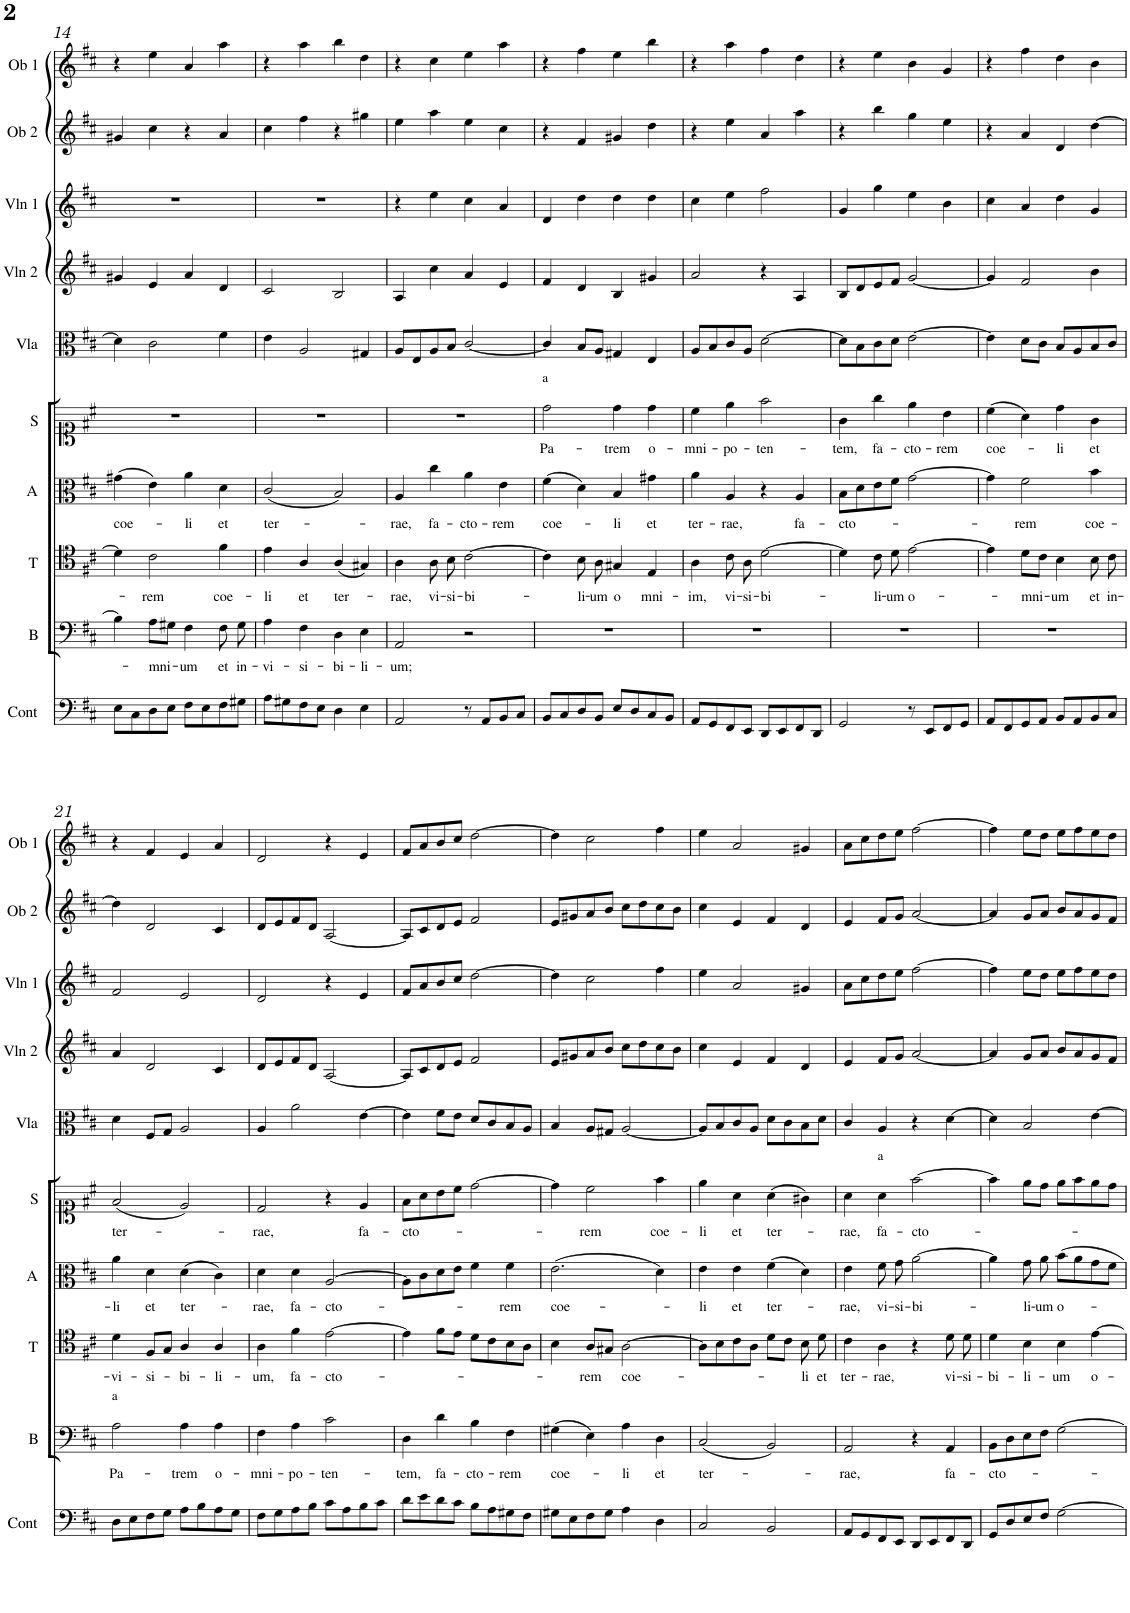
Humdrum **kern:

**kern	**kern	**text	**kern	**text	**kern	**text	**kern	**text	**kern	**kern	**kern	**kern	**kern
*part10	*part9	*part9	*part8	*part8	*part7	*part7	*part6	*part6	*part5	*part4	*part3	*part2	*part1
*staff10	*staff9	*staff9	*staff8	*staff8	*staff7	*staff7	*staff6	*staff6	*staff5	*staff4	*staff3	*staff2	*staff1
*I"Continuo	*I"Bass	*	*I"Tenor	*	*I"Alto	*	*I"Soprano	*	*I"Viola	*I"Violin 2	*I"Violin 1	*I"Oboe 2	*I"Oboe 1
*I'Cont	*I'B	*	*I'T	*	*I'A	*	*I'S	*	*I'Vla	*I'Vln 2	*I'Vln 1	*I'Ob 2	*I'Ob 1
!!LO:PB:g=z
*clefF4	*clefF4	*	*clefC4	*	*clefC3	*	*clefC1	*	*clefC3	*clefG2	*clefG2	*clefG2	*clefG2
*k[f#c#]	*k[f#c#]	*	*k[f#c#]	*	*k[f#c#]	*	*k[f#c#]	*	*k[f#c#]	*k[f#c#]	*k[f#c#]	*k[f#c#]	*k[f#c#]
*M2/2	*M2/2	*	*M2/2	*	*M2/2	*	*M2/2	*	*M2/2	*M2/2	*M2/2	*M2/2	*M2/2
*met(c|)	*met(c|)	*	*met(c|)	*	*met(c|)	*	*met(c|)	*	*met(c|)	*met(c|)	*met(c|)	*met(c|)	*met(c|)
=14	=14	=14	=14	=14	=14	=14	=14	=14	=14	=14	=14	=14	=14
!	!	!	!	!	!	!LO:LY:b	!	!	!	!	!	!	!
8E\L	4B\]	.	4d\]	.	(4g#X\	coe-	1r	.	4d\]	4g#X/	1r	4g#X/	4r
8C#\	.	.	.	.	.	.	.	.	.	.	.	.	.
!	!	!LO:LY:b	!	!LO:LY:b	!	!	!	!	!	!	!	!	!
8D\	8A\L	-mni-	2c#\	-rem	4e\)	.	.	.	2c#\	4e/	.	4cc#\	4ee\
8E\J	8G#X\J	.	.	.	.	.	.	.	.	.	.	.	.
!	!	!LO:LY:b	!	!	!	!LO:LY:b	!	!	!	!	!	!	!
8F#\L	4F#\	-um	.	.	4a\	-li	.	.	.	4a/	.	4r	4a/
8E\	.	.	.	.	.	.	.	.	.	.	.	.	.
!	!	!LO:LY:b	!	!LO:LY:b	!	!LO:LY:b	!	!	!	!	!	!	!
8F#\	8F#\	et	4f#\	coe-	4d\	et	.	.	4f#\	4d/	.	4a/	4aa\
!	!	!LO:LY:b	!	!	!	!	!	!	!	!	!	!	!
8G#X\J	8G#\	in-	.	.	.	.	.	.	.	.	.	.	.
=15	=15	=15	=15	=15	=15	=15	=15	=15	=15	=15	=15	=15	=15
!	!	!LO:LY:b	!	!LO:LY:b	!	!LO:LY:b	!	!	!	!	!	!	!
8A\L	4A\	-vi-	4e\	-li	(2c#/	ter-	1r	.	4e\	2c#/	1r	4cc#\	4r
8G#X\	.	.	.	.	.	.	.	.	.	.	.	.	.
!	!	!LO:LY:b	!	!LO:LY:b	!	!	!	!	!	!	!	!	!
8F#\	4F#\	-si-	4A/	et	.	.	.	.	2A/	.	.	4ff#\	4aa\
8E\J	.	.	.	.	.	.	.	.	.	.	.	.	.
!	!	!LO:LY:b	!	!LO:LY:b	!	!	!	!	!	!	!	!	!
4D\	4D\	-bi-	(4A/	ter-	2B/)	.	.	.	.	2B/	.	4r	4bb\
!	!	!LO:LY:b	!	!	!	!	!	!	!	!	!	!	!
4E\	4E\	-li-	4G#X/)	.	.	.	.	.	4G#X/	.	.	4gg#X\	4dd\
=16	=16	=16	=16	=16	=16	=16	=16	=16	=16	=16	=16	=16	=16
!	!	!LO:LY:b	!	!LO:LY:b	!	!LO:LY:b	!	!	!	!	!	!	!
2AA/	2AA/	-um;	4A\	-rae,	4A/	-rae,	1r	.	8A/L	4A/	4r	4ee\	4r
.	.	.	.	.	.	.	.	.	8E/	.	.	.	.
!	!	!	!	!LO:LY:b	!	!LO:LY:b	!	!	!	!	!	!	!
.	.	.	8A\	vi-	4cc#\	fa-	.	.	8A/	4cc#\	4ee\	4aa\	4cc#\
!	!	!	!	!LO:LY:b	!	!	!	!	!	!	!	!	!
.	.	.	8B\	-si-	.	.	.	.	8B/J	.	.	.	.
!	!	!	!	!LO:LY:b	!	!LO:LY:b	!	!	!	!	!	!	!
8r	2r	.	[2c#\	-bi-	4a\	-cto-	.	.	[2c#/	4a/	4cc#\	4ee\	4ee\
8AA/L	.	.	.	.	.	.	.	.	.	.	.	.	.
!	!	!	!	!	!	!LO:LY:b	!	!	!	!	!	!	!
8BB/	.	.	.	.	4e\	-rem	.	.	.	4e/	4a/	4cc#\	4aa\
8C#/J	.	.	.	.	.	.	.	.	.	.	.	.	.
=17	=17	=17	=17	=17	=17	=17	=17	=17	=17	=17	=17	=17	=17
!	!	!	!	!	!	!	!LO:TX:a:t=a	!	!	!	!	!	!
!	!	!	!	!	!	!LO:LY:b	!	!LO:LY:b	!	!	!	!	!
8BB/L	1r	.	4c#\]	.	(4f#\	coe-	2dd\	Pa-	4c#/]	4f#/	4d/	4r	4r
8C#/	.	.	.	.	.	.	.	.	.	.	.	.	.
!	!	!	!	!LO:LY:b	!	!	!	!	!	!	!	!	!
8D/	.	.	8B\	-li-	4d\)	.	.	.	8B/L	4d/	4dd\	4f#/	4ff#\
!	!	!	!	!LO:LY:b	!	!	!	!	!	!	!	!	!
8BB/J	.	.	8A\	-um	.	.	.	.	8A/J	.	.	.	.
!	!	!	!	!LO:LY:b	!	!LO:LY:b	!	!LO:LY:b	!	!	!	!	!
8E/L	.	.	4G#X/	o	4B/	-li	4dd\	-trem	4G#X/	4B/	4dd\	4g#X/	4ee\
8D/	.	.	.	.	.	.	.	.	.	.	.	.	.
!	!	!	!	!LO:LY:b	!	!LO:LY:b	!	!LO:LY:b	!	!	!	!	!
8C#/	.	.	4E/	-mni-	4g#X\	et	4dd\	o-	4E/	4g#X/	4dd\	4dd\	4bb\
8BB/J	.	.	.	.	.	.	.	.	.	.	.	.	.
=18	=18	=18	=18	=18	=18	=18	=18	=18	=18	=18	=18	=18	=18
!	!	!	!	!LO:LY:b	!	!LO:LY:b	!	!LO:LY:b	!	!	!	!	!
8AA/L	1r	.	4A\	-im,	4a\	ter-	4cc#\	-mni-	8A/L	2a/	4cc#\	4r	4r
8GG/	.	.	.	.	.	.	.	.	8B/	.	.	.	.
!	!	!	!	!LO:LY:b	!	!LO:LY:b	!	!LO:LY:b	!	!	!	!	!
8FF#/	.	.	8c#\	vi-	4A/	-rae,	4ee\	-po-	8c#/	.	4ee\	4ee\	4aa\
!	!	!	!	!LO:LY:b	!	!	!	!	!	!	!	!	!
8EE/J	.	.	8A\	-si-	.	.	.	.	8A/J	.	.	.	.
!	!	!	!	!LO:LY:b	!	!	!	!LO:LY:b	!	!	!	!	!
8DD/L	.	.	[2d\	-bi-	4r	.	2ff#\	-ten-	[2d\	4r	2ff#\	4a/	4ff#\
8EE/	.	.	.	.	.	.	.	.	.	.	.	.	.
!	!	!	!	!	!	!LO:LY:b	!	!	!	!	!	!	!
8FF#/	.	.	.	.	4A/	fa-	.	.	.	4A/	.	4aa\	4dd\
8DD/J	.	.	.	.	.	.	.	.	.	.	.	.	.
=19	=19	=19	=19	=19	=19	=19	=19	=19	=19	=19	=19	=19	=19
!	!	!	!	!	!	!LO:LY:b	!	!LO:LY:b	!	!	!	!	!
2GG/	1r	.	4d\]	.	8B\L	-cto-	4g\	-tem,	8d\L]	8B/L	4g/	4r	4r
.	.	.	.	.	8d\	.	.	.	8B\	8d/	.	.	.
!	!	!	!	!LO:LY:b	!	!	!	!LO:LY:b	!	!	!	!	!
.	.	.	8c#\	-li-	8e\	.	4gg\	fa-	8c#\	8e/	4gg\	4bb\	4ee\
!	!	!	!	!LO:LY:b	!	!	!	!	!	!	!	!	!
.	.	.	8d\	-um	8f#\J	.	.	.	8d\J	8f#/J	.	.	.
!	!	!	!	!LO:LY:b	!	!	!	!LO:LY:b	!	!	!	!	!
8r	.	.	[2e\	o-	[2g\	.	4ee\	-cto-	[2e\	[2g/	4ee\	4gg\	4b\
8EE/L	.	.	.	.	.	.	.	.	.	.	.	.	.
!	!	!	!	!	!	!	!	!LO:LY:b	!	!	!	!	!
8FF#/	.	.	.	.	.	.	4b\	-rem	.	.	4b\	4ee\	4g/
8GG/J	.	.	.	.	.	.	.	.	.	.	.	.	.
=20	=20	=20	=20	=20	=20	=20	=20	=20	=20	=20	=20	=20	=20
!	!	!	!	!	!	!	!	!LO:LY:b	!	!	!	!	!
8AA/L	1r	.	4e\]	.	4g\]	.	(4cc#\	coe-	4e\]	4g/]	4cc#\	4r	4r
8FF#/	.	.	.	.	.	.	.	.	.	.	.	.	.
!	!	!	!	!LO:LY:b	!	!LO:LY:b	!	!	!	!	!	!	!
8GG/	.	.	8d\L	-mni-	2f#\	-rem	4a\)	.	8d\L	2f#/	4a/	4a/	4ff#\
8AA/J	.	.	8c#\J	.	.	.	.	.	8c#\J	.	.	.	.
!	!	!	!	!LO:LY:b	!	!	!	!LO:LY:b	!	!	!	!	!
8BB/L	.	.	4B\	-um	.	.	4dd\	-li	8B/L	.	4dd\	4d/	4dd\
8AA/	.	.	.	.	.	.	.	.	8A/	.	.	.	.
!	!	!	!	!LO:LY:b	!	!LO:LY:b	!	!LO:LY:b	!	!	!	!	!
8BB/	.	.	8B\	et	4b\	coe-	4g\	et	8B/	4b\	4g/	[4dd\	4b\
!	!	!	!	!LO:LY:b	!	!	!	!	!	!	!	!	!
8C#/J	.	.	8c#\	in-	.	.	.	.	8c#/J	.	.	.	.
!!LO:LB:g=z
=21	=21	=21	=21	=21	=21	=21	=21	=21	=21	=21	=21	=21	=21
!	!LO:TX:a:t=a	!	!	!	!	!	!	!	!	!	!	!	!
!	!	!LO:LY:b	!	!LO:LY:b	!	!LO:LY:b	!	!LO:LY:b	!	!	!	!	!
8D\L	2A\	Pa-	4d\	-vi-	4a\	-li	(2f#/	ter-	4d\	4a/	2f#/	4dd\]	4r
8E\	.	.	.	.	.	.	.	.	.	.	.	.	.
!	!	!	!	!LO:LY:b	!	!LO:LY:b	!	!	!	!	!	!	!
8F#\	.	.	8F#/L	-si-	4d\	et	.	.	8F#/L	2d/	.	2d/	4f#/
8G\J	.	.	8G/J	.	.	.	.	.	8G/J	.	.	.	.
!	!	!LO:LY:b	!	!LO:LY:b	!	!LO:LY:b	!	!	!	!	!	!	!
8A\L	4A\	-trem	4A/	-bi-	(4d\	ter-	2e/)	.	2A/	.	2e/	.	4e/
8B\	.	.	.	.	.	.	.	.	.	.	.	.	.
!	!	!LO:LY:b	!	!LO:LY:b	!	!	!	!	!	!	!	!	!
8A\	4A\	o-	4A/	-li-	4c#\)	.	.	.	.	4c#/	.	4c#/	4a/
8G\J	.	.	.	.	.	.	.	.	.	.	.	.	.
=22	=22	=22	=22	=22	=22	=22	=22	=22	=22	=22	=22	=22	=22
!	!	!LO:LY:b	!	!LO:LY:b	!	!LO:LY:b	!	!LO:LY:b	!	!	!	!	!
8F#\L	4F#\	-mni-	4A\	-um,	4d\	-rae,	2d/	-rae,	4A/	8d/L	2d/	8d/L	2d/
8G\	.	.	.	.	.	.	.	.	.	8e/	.	8e/	.
!	!	!LO:LY:b	!	!LO:LY:b	!	!LO:LY:b	!	!	!	!	!	!	!
8A\	4A\	-po-	4f#\	fa-	4d\	fa-	.	.	2a\	8f#/	.	8f#/	.
8B\J	.	.	.	.	.	.	.	.	.	8d/J	.	8d/J	.
!	!	!LO:LY:b	!	!LO:LY:b	!	!LO:LY:b	!	!	!	!	!	!	!
8c#\L	2c#\	-ten-	[2e\	-cto-	[2A/	-cto-	4r	.	.	[2A/	4r	[2A/	4r
8A\	.	.	.	.	.	.	.	.	.	.	.	.	.
!	!	!	!	!	!	!	!	!LO:LY:b	!	!	!	!	!
8B\	.	.	.	.	.	.	4e/	fa-	[4e\	.	4e/	.	4e/
8c#\J	.	.	.	.	.	.	.	.	.	.	.	.	.
=23	=23	=23	=23	=23	=23	=23	=23	=23	=23	=23	=23	=23	=23
!	!	!LO:LY:b	!	!	!	!	!	!LO:LY:b	!	!	!	!	!
8d\L	4D\	-tem,	4e\]	.	8A\L]	.	8f#\L	-cto-	4e\]	8A/L]	8f#/L	8A/L]	8f#/L
8e\	.	.	.	.	8c#\	.	8a\	.	.	8c#/	8a/	8c#/	8a/
!	!	!LO:LY:b	!	!	!	!	!	!	!	!	!	!	!
8d\	4d\	fa-	8f#\L	.	8d\	.	8b\	.	8f#\L	8d/	8b/	8d/	8b/
8c#\J	.	.	8e\J	.	8e\J	.	8cc#\J	.	8e\J	8e/J	8cc#/J	8e/J	8cc#/J
!	!	!LO:LY:b	!	!	!	!	!	!	!	!	!	!	!
8B\L	4B\	-cto-	8d\L	.	4f#\	.	[2dd\	.	8d/L	2f#/	[2dd\	2f#/	[2dd\
8A\	.	.	8c#\	.	.	.	.	.	8c#/	.	.	.	.
!	!	!LO:LY:b	!	!	!	!LO:LY:b	!	!	!	!	!	!	!
8G#X\	4F#\	-rem	8B\	.	4f#\	-rem	.	.	8B/	.	.	.	.
8F#\J	.	.	8A\J	.	.	.	.	.	8A/J	.	.	.	.
=24	=24	=24	=24	=24	=24	=24	=24	=24	=24	=24	=24	=24	=24
!	!	!LO:LY:b	!	!	!	!LO:LY:b	!	!	!	!	!	!	!
8G#X\L	(4G#X\	coe-	4B\	.	(2.e\	coe-	4dd\]	.	4B/	8e/L	4dd\]	8e/L	4dd\]
8E\	.	.	.	.	.	.	.	.	.	8g#X/	.	8g#X/	.
!	!	!	!	!LO:LY:b	!	!	!	!LO:LY:b	!	!	!	!	!
8F#\	4E\)	.	8A/L	-rem	.	.	2cc#\	-rem	8A/L	8a/	2cc#\	8a/	2cc#\
8G#\J	.	.	8G#X/J	.	.	.	.	.	8G#X/J	8b/J	.	8b/J	.
!	!	!LO:LY:b	!	!LO:LY:b	!	!	!	!	!	!	!	!	!
4A\	4A\	-li	[2A\	coe-	.	.	.	.	[2A/	8cc#\L	.	8cc#\L	.
.	.	.	.	.	.	.	.	.	.	8dd\	.	8dd\	.
!	!	!LO:LY:b	!	!	!	!	!	!LO:LY:b	!	!	!	!	!
4D\	4D\	et	.	.	4d\)	.	4ff#\	coe-	.	8cc#\	4ff#\	8cc#\	4ff#\
.	.	.	.	.	.	.	.	.	.	8b\J	.	8b\J	.
=25	=25	=25	=25	=25	=25	=25	=25	=25	=25	=25	=25	=25	=25
!	!	!LO:LY:b	!	!	!	!LO:LY:b	!	!LO:LY:b	!	!	!	!	!
2C#/	(2C#/	ter-	8A\L]	.	4e\	-li	4ee\	-li	8A/L]	4cc#\	4ee\	4cc#\	4ee\
.	.	.	8B\	.	.	.	.	.	8B/	.	.	.	.
!	!	!	!	!	!	!LO:LY:b	!	!LO:LY:b	!	!	!	!	!
.	.	.	8c#\	.	4e\	et	4a\	et	8c#/	4e/	2a/	4e/	2a/
.	.	.	8A\J	.	.	.	.	.	8A/J	.	.	.	.
!	!	!	!	!	!	!LO:LY:b	!	!LO:LY:b	!	!	!	!	!
2BB/	2BB/)	.	8d\L	.	(4f#\	ter-	(4a\	ter-	8d\L	4f#/	.	4f#/	.
.	.	.	8c#\J	.	.	.	.	.	8c#\	.	.	.	.
!	!	!	!	!LO:LY:b	!	!	!	!	!	!	!	!	!
.	.	.	8B\	-li	4d\)	.	4g#X\)	.	8B\	4d/	4g#X/	4d/	4g#X/
!	!	!	!	!LO:LY:b	!	!	!	!	!	!	!	!	!
.	.	.	8d\	et	.	.	.	.	8d\J	.	.	.	.
=26	=26	=26	=26	=26	=26	=26	=26	=26	=26	=26	=26	=26	=26
!	!	!LO:LY:b	!	!LO:LY:b	!	!LO:LY:b	!	!LO:LY:b	!	!	!	!	!
8AA/L	2AA/	-rae,	4c#\	ter-	4e\	-rae,	4a\	-rae,	4c#/	4e/	8a\L	4e/	8a\L
8GG/	.	.	.	.	.	.	.	.	.	.	8cc#\	.	8cc#\
!	!	!	!	!	!	!	!LO:TX:a:t=a	!	!	!	!	!	!
!	!	!	!	!LO:LY:b	!	!LO:LY:b	!	!LO:LY:b	!	!	!	!	!
8FF#/	.	.	4A\	-rae,	8f#\	vi-	4a\	fa-	4A/	8f#/L	8dd\	8f#/L	8dd\
!	!	!	!	!	!	!LO:LY:b	!	!	!	!	!	!	!
8EE/J	.	.	.	.	8g\	-si-	.	.	.	8g/J	8ee\J	8g/J	8ee\J
!	!	!	!	!	!	!LO:LY:b	!	!LO:LY:b	!	!	!	!	!
8DD/L	4r	.	4r	.	[2a\	-bi-	[2ff#\	-cto-	4r	[2a/	[2ff#\	[2a/	[2ff#\
8EE/	.	.	.	.	.	.	.	.	.	.	.	.	.
!	!	!LO:LY:b	!	!LO:LY:b	!	!	!	!	!	!	!	!	!
8FF#/	4AA/	fa-	8d\	vi-	.	.	.	.	[4d\	.	.	.	.
!	!	!	!	!LO:LY:b	!	!	!	!	!	!	!	!	!
8DD/J	.	.	8d\	-si-	.	.	.	.	.	.	.	.	.
=27	=27	=27	=27	=27	=27	=27	=27	=27	=27	=27	=27	=27	=27
!	!	!LO:LY:b	!	!LO:LY:b	!	!	!	!	!	!	!	!	!
8GG/L	8BB\L	-cto-	4d\	-bi-	4a\]	.	4ff#\]	.	4d\]	4a/]	4ff#\]	4a/]	4ff#\]
8D/	8D\	.	.	.	.	.	.	.	.	.	.	.	.
!	!	!	!	!LO:LY:b	!	!LO:LY:b	!	!	!	!	!	!	!
8E/	8E\	.	4B\	-li-	8g\	-li-	8ee\L	.	2B/	8g/L	8ee\L	8g/L	8ee\L
!	!	!	!	!	!	!LO:LY:b	!	!	!	!	!	!	!
8F#/J	8F#\J	.	.	.	8a\	-um	8dd\J	.	.	8a/J	8dd\J	8a/J	8dd\J
!	!	!	!	!LO:LY:b	!	!LO:LY:b	!	!	!	!	!	!	!
[2G\	[2G\	.	4B\	-um	8b\L	o-	8ee\L	.	.	8b/L	8ee\L	8b/L	8ee\L
.	.	.	.	.	8a\	.	8ff#\	.	.	8a/	8ff#\	8a/	8ff#\
!	!	!	!	!LO:LY:b	!	!	!	!	!	!	!	!	!
.	.	.	[4e\	o-	8g\	.	8ee\	.	[4e\	8g/	8ee\	8g/	8ee\
.	.	.	.	.	8f#\J	.	8dd\J	.	.	8f#/J	8dd\J	8f#/J	8dd\J
=	=	=	=	=	=	=	=	=	=	=	=	=	=
*-	*-	*-	*-	*-	*-	*-	*-	*-	*-	*-	*-	*-	*-
